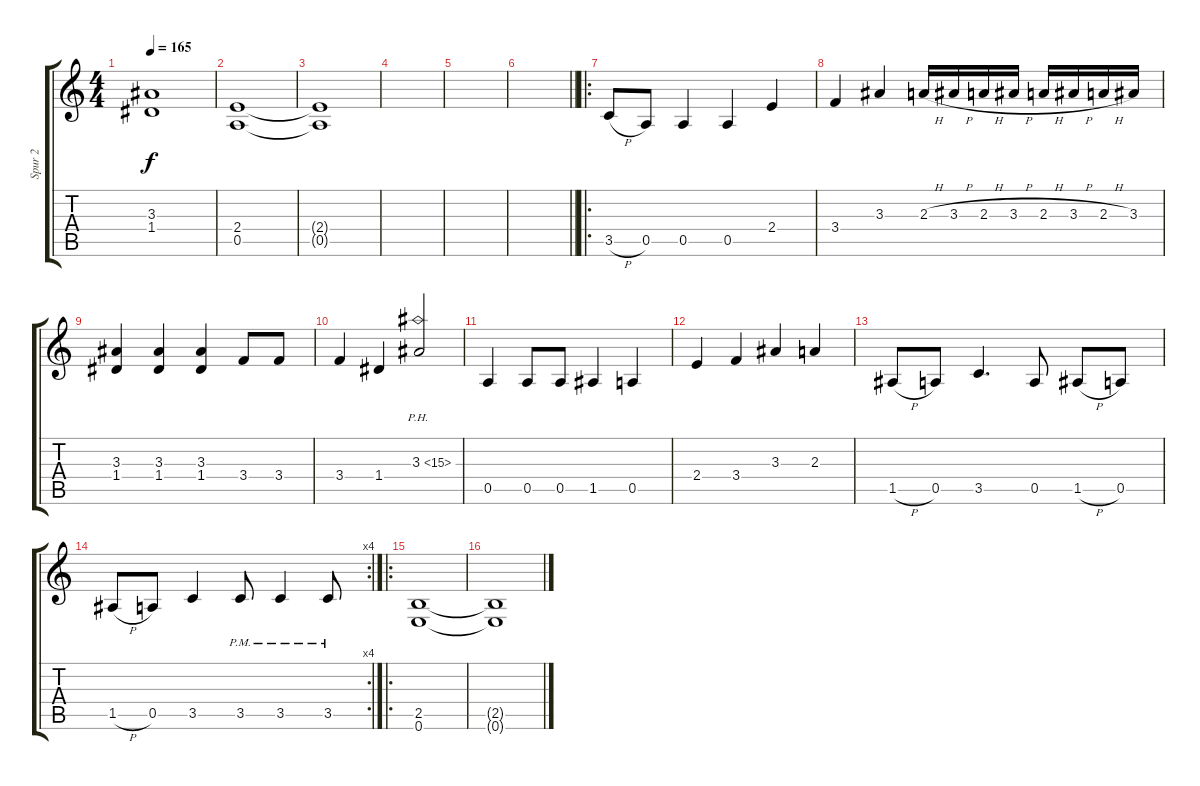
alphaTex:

\track ("Spur 2" "Spur 2") {instrument distortionguitar}
\staff {score tabs}
\tuning (E4 B3 G3 D3 A2 E2) {hide}
\ts (4 4)
\tempo 165
\clef g2
\ks c
(3.3{t} 1.4{t}).1{dy f} |
(2.4 0.5).1 |
(2.4{t} 0.5{t}).1 |
|
|
\barLineRight lightlight
|
\ro
3.5{h}.8 0.5.8 0.5.4 0.5.4 2.4.4 |
3.4.4 3.3.4 2.3{h}.16 3.3{h}.16 2.3{h}.16 3.3{h}.16 2.3{h}.16 3.3{h}.16 2.3{h}.16 3.3.16 |
(3.3 1.4).4 (3.3 1.4).4 (3.3 1.4).4 3.4.8 3.4.8 |
3.4.4 1.4.4 3.3{ph 12}.2 |
0.5.4 0.5.8 0.5.8 1.5.4 0.5.4 |
2.4.4 3.4.4 3.3.4 2.3.4 |
1.5{h}.8 0.5.8 3.5.4{d} 0.5.8 1.5{h}.8 0.5.8 |
\rc 4
1.5{h}.8 0.5.8 3.5.4 3.5{pm}.8 3.5{pm}.4 3.5{pm}.8 |
\ro
(2.5 0.6).1 |
(2.5{t} 0.6{t}).1
